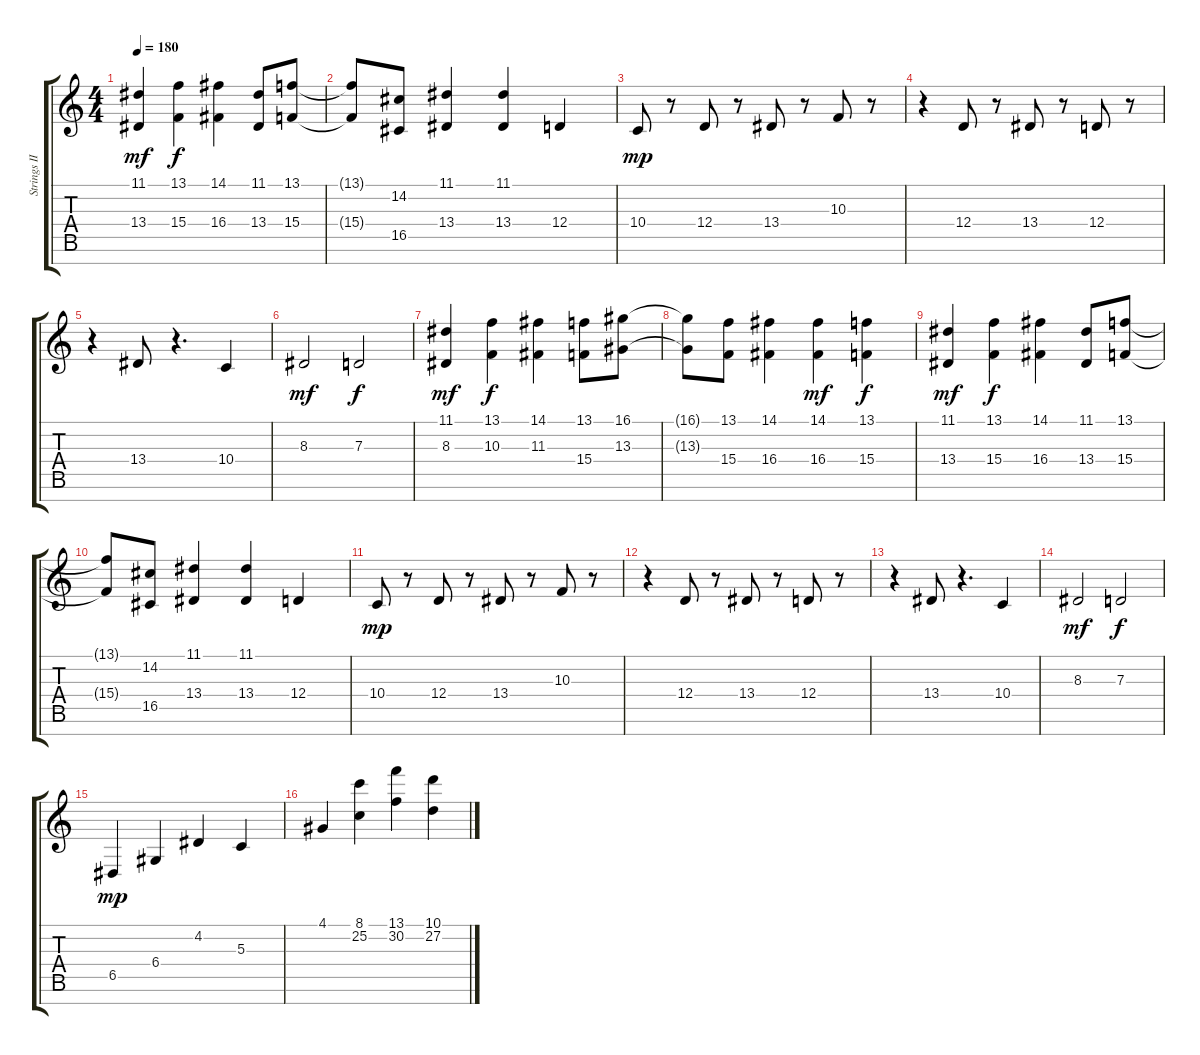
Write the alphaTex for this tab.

\track ("Strings II" "Strings II") {instrument stringensemble2}
\staff {score tabs}
\tuning (E4 B3 G3 D3 A2 E2 B1) {hide}
\ts (4 4)
\tempo 180
\clef g2
\ks c
(11.1 13.4).4{dy mf} (13.1 15.4).4{dy f} (14.1 16.4).4 (11.1 13.4).8 (13.1 15.4).8 |
(13.1{t} 15.4{t}).8 (14.2 16.5).8 (11.1 13.4).4 (11.1 13.4).4 12.4.4 |
10.4.8{dy mp} r.8 12.4.8 r.8 13.4.8 r.8 10.3.8 r.8 |
r.4 12.4.8 r.8 13.4.8 r.8 12.4.8 r.8 |
r.4 13.4.8 r.4{d} 10.4.4 |
8.3.2{dy mf} 7.3.2{dy f} |
(11.1 8.3).4{dy mf} (13.1 10.3).4{dy f} (14.1 11.3).4 (13.1 15.4).8 (16.1 13.3).8 |
(16.1{t} 13.3{t}).8 (13.1 15.4).8 (14.1 16.4).4 (14.1 16.4).4{dy mf} (13.1 15.4).4{dy f} |
(11.1 13.4).4{dy mf} (13.1 15.4).4{dy f} (14.1 16.4).4 (11.1 13.4).8 (13.1 15.4).8 |
(13.1{t} 15.4{t}).8 (14.2 16.5).8 (11.1 13.4).4 (11.1 13.4).4 12.4.4 |
10.4.8{dy mp} r.8 12.4.8 r.8 13.4.8 r.8 10.3.8 r.8 |
r.4 12.4.8 r.8 13.4.8 r.8 12.4.8 r.8 |
r.4 13.4.8 r.4{d} 10.4.4 |
8.3.2{dy mf} 7.3.2{dy f} |
6.5.4{dy mp} 6.4.4 4.2.4 5.3.4 |
4.1.4 (8.1 25.2).4 (13.1 30.2).4 (10.1 27.2).4
